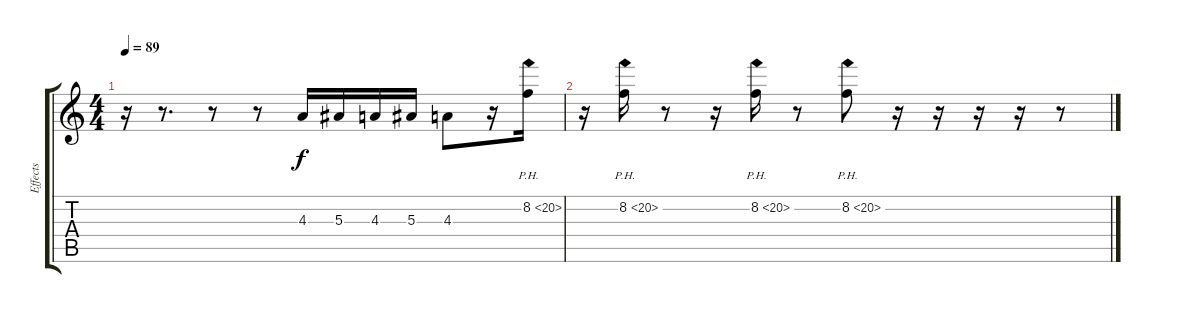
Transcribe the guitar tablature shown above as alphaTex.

\track ("Effects" "Effects") {instrument acousticguitarnylon}
\staff {score tabs}
\tuning (D4 A3 F3 C3 G2 C2) {hide}
\ts (4 4)
\tempo 89
\clef g2
\ks c
r.16{dy f volume 9 instrument guitarharmonics} r.8{d} r.8 r.8 4.3.16 5.3.16 4.3.16 5.3.16 4.3.8 r.16 8.2{ph 12}.16{volume 7 instrument clavinet} |
r.16 8.2{ph 12}.16 r.8 r.16 8.2{ph 12}.16 r.8 8.2{ph 12}.8 r.16 r.16 r.16 r.16 r.8
